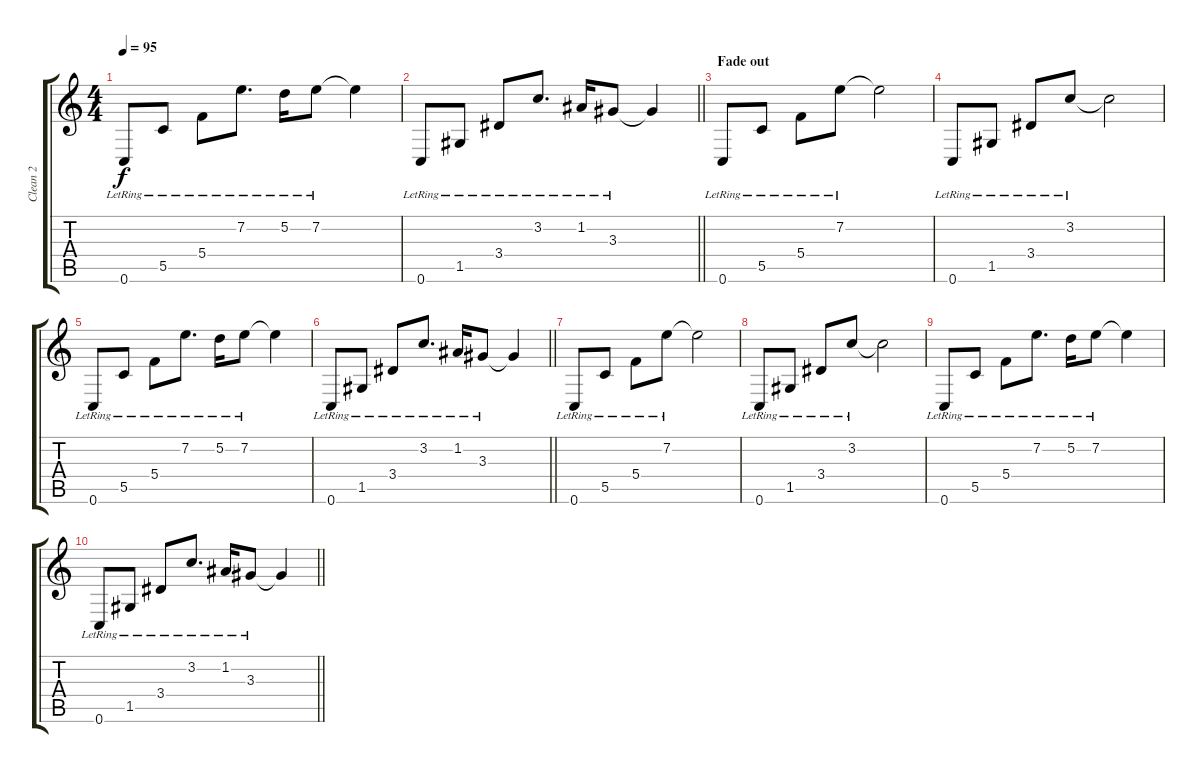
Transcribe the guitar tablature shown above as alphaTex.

\track ("Clean 2" "Clean 2") {instrument electricguitarclean}
\staff {score tabs}
\tuning (D4 A3 F3 C3 G2 C2) {hide}
\ts (4 4)
\tempo 95
\clef g2
\ks c
0.6{lr}.8{dy f} 5.5{lr}.8 5.4{lr}.8 7.2{lr}.8{d} 5.2{lr}.16 7.2{lr}.8 7.2{t}.4 |
\barLineRight lightlight
0.6{lr}.8 1.5{lr}.8 3.4{lr}.8 3.2{lr}.8{d} 1.2{lr}.16 3.3{lr}.8 3.3{t}.4 |
\section ("" "Fade out")
0.6{lr}.8 5.5{lr}.8 5.4{lr}.8 7.2{lr}.8 7.2{t}.2 |
0.6{lr}.8 1.5{lr}.8 3.4{lr}.8 3.2{lr}.8 3.2{t}.2 |
0.6{lr}.8 5.5{lr}.8 5.4{lr}.8 7.2{lr}.8{d} 5.2{lr}.16 7.2{lr}.8 7.2{t}.4 |
\barLineRight lightlight
0.6{lr}.8 1.5{lr}.8 3.4{lr}.8 3.2{lr}.8{d} 1.2{lr}.16 3.3{lr}.8 3.3{t}.4 |
\section ("" "")
0.6{lr}.8 5.5{lr}.8 5.4{lr}.8 7.2{lr}.8 7.2{t}.2 |
0.6{lr}.8 1.5{lr}.8 3.4{lr}.8 3.2{lr}.8 3.2{t}.2 |
0.6{lr}.8 5.5{lr}.8 5.4{lr}.8 7.2{lr}.8{d} 5.2{lr}.16 7.2{lr}.8 7.2{t}.4 |
\barLineRight lightlight
0.6{lr}.8 1.5{lr}.8 3.4{lr}.8 3.2{lr}.8{d} 1.2{lr}.16 3.3{lr}.8 3.3{t}.4
